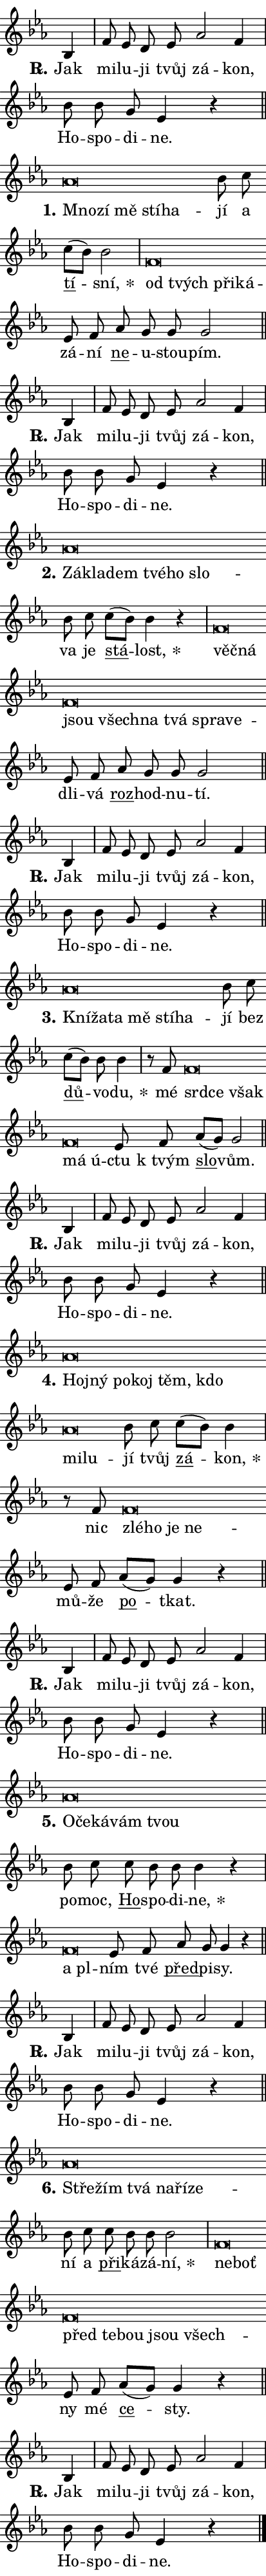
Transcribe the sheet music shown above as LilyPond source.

\version "2.22.1"
\header { tagline = "" }
\paper {
  indent = 0\cm
  top-margin = 0\cm
  right-margin = 0\cm
  bottom-margin = 0\cm
  left-margin = 0\cm
  paper-width = 7\cm
  page-breaking = #ly:one-page-breaking
  system-system-spacing.basic-distance = #11
  score-system-spacing.basic-distance = #11
  ragged-last = ##f
}


%% Author: Thomas Morley
%% https://lists.gnu.org/archive/html/lilypond-user/2020-05/msg00002.html
#(define (line-position grob)
"Returns position of @var[grob} in current system:
   @code{'start}, if at first time-step
   @code{'end}, if at last time-step
   @code{'middle} otherwise
"
  (let* ((col (ly:item-get-column grob))
         (ln (ly:grob-object col 'left-neighbor))
         (rn (ly:grob-object col 'right-neighbor))
         (col-to-check-left (if (ly:grob? ln) ln col))
         (col-to-check-right (if (ly:grob? rn) rn col))
         (break-dir-left
           (and
             (ly:grob-property col-to-check-left 'non-musical #f)
             (ly:item-break-dir col-to-check-left)))
         (break-dir-right
           (and
             (ly:grob-property col-to-check-right 'non-musical #f)
             (ly:item-break-dir col-to-check-right))))
        (cond ((eqv? 1 break-dir-left) 'start)
              ((eqv? -1 break-dir-right) 'end)
              (else 'middle))))

#(define (tranparent-at-line-position vctor)
  (lambda (grob)
  "Relying on @code{line-position} select the relevant enry from @var{vctor}.
Used to determine transparency,"
    (case (line-position grob)
      ((end) (not (vector-ref vctor 0)))
      ((middle) (not (vector-ref vctor 1)))
      ((start) (not (vector-ref vctor 2))))))

noteHeadBreakVisibility =
#(define-music-function (break-visibility)(vector?)
"Makes @code{NoteHead}s transparent relying on @var{break-visibility}"
#{
  \override NoteHead.transparent =
    #(tranparent-at-line-position break-visibility)
#})

#(define delete-ledgers-for-transparent-note-heads
  (lambda (grob)
    "Reads whether a @code{NoteHead} is transparent.
If so this @code{NoteHead} is removed from @code{'note-heads} from
@var{grob}, which is supposed to be @code{LedgerLineSpanner}.
As a result ledgers are not printed for this @code{NoteHead}"
    (let* ((nhds-array (ly:grob-object grob 'note-heads))
           (nhds-list
             (if (ly:grob-array? nhds-array)
                 (ly:grob-array->list nhds-array)
                 '()))
           ;; Relies on the transparent-property being done before
           ;; Staff.LedgerLineSpanner.after-line-breaking is executed.
           ;; This is fragile ...
           (to-keep
             (remove
               (lambda (nhd)
                 (ly:grob-property nhd 'transparent #f))
               nhds-list)))
      ;; TODO find a better method to iterate over grob-arrays, similiar
      ;; to filter/remove etc for lists
      ;; For now rebuilt from scratch
      (set! (ly:grob-object grob 'note-heads)  '())
      (for-each
        (lambda (nhd)
          (ly:pointer-group-interface::add-grob grob 'note-heads nhd))
        to-keep))))

hideNotes = {
  \noteHeadBreakVisibility #begin-of-line-visible
}
unHideNotes = {
  \noteHeadBreakVisibility #all-visible
}

% work-around for resetting accidentals
% https://lilypond.org/doc/v2.23/Documentation/notation/displaying-rhythms#unmetered-music
cadenzaMeasure = {
  \cadenzaOff
  \partial 1024 s1024
  \cadenzaOn
}

#(define-markup-command (accent layout props text) (markup?)
  "Underline accented syllable"
  (interpret-markup layout props
    #{\markup \override #'(offset . 4.3) \underline { #text }#}))

responsum = \markup \concat {
  "R" \hspace #-1.05 \path #0.1 #'((moveto 0 0.07) (lineto 0.9 0.8)) \hspace #0.05 "."
}

\layout {
    \context {
        \Staff
        \remove "Time_signature_engraver"
        \override LedgerLineSpanner.after-line-breaking = #delete-ledgers-for-transparent-note-heads
    }
    \context {
        \Voice {
            \override NoteHead.output-attributes = #'((class . "notehead"))
            \override Hairpin.height = #0.55
        }
    }
    \context {
        \Lyrics {
            \override StanzaNumber.output-attributes = #'((class . "stanzanumber"))
            \override LyricSpace.minimum-distance = #0.9
            \override LyricText.font-name = #"TeX Gyre Schola"
            \override LyricText.font-size = 1
            \override StanzaNumber.font-name = #"TeX Gyre Schola Bold"
            \override StanzaNumber.font-size = 1
        }
    }
}

% magnetic-lyrics.ily
%
%   written by
%     Jean Abou Samra <jean@abou-samra.fr>
%     Werner Lemberg <wl@gnu.org>
%
%   adapted by
%     Jiri Hon <jiri.hon@gmail.com>
%
% Version 2022-Apr-15

% https://www.mail-archive.com/lilypond-user@gnu.org/msg149350.html

#(define (Left_hyphen_pointer_engraver context)
   "Collect syllable-hyphen-syllable occurrences in lyrics and store
them in properties.  This engraver only looks to the left.  For
example, if the lyrics input is @code{foo -- bar}, it does the
following.

@itemize @bullet
@item
Set the @code{text} property of the @code{LyricHyphen} grob between
@q{foo} and @q{bar} to @code{foo}.

@item
Set the @code{left-hyphen} property of the @code{LyricText} grob with
text @q{foo} to the @code{LyricHyphen} grob between @q{foo} and
@q{bar}.
@end itemize

Use this auxiliary engraver in combination with the
@code{lyric-@/text::@/apply-@/magnetic-@/offset!} hook."
   (let ((hyphen #f)
         (text #f))
     (make-engraver
      (acknowledgers
       ((lyric-syllable-interface engraver grob source-engraver)
        (set! text grob)))
      (end-acknowledgers
       ((lyric-hyphen-interface engraver grob source-engraver)
        ;(when (not (grob::has-interface grob 'lyric-space-interface))
          (set! hyphen grob)));)
      ((stop-translation-timestep engraver)
       (when (and text hyphen)
         (ly:grob-set-object! text 'left-hyphen hyphen))
       (set! text #f)
       (set! hyphen #f)))))

#(define (lyric-text::apply-magnetic-offset! grob)
   "If the space between two syllables is less than the value in
property @code{LyricText@/.details@/.squash-threshold}, move the right
syllable to the left so that it gets concatenated with the left
syllable.

Use this function as a hook for
@code{LyricText@/.after-@/line-@/breaking} if the
@code{Left_@/hyphen_@/pointer_@/engraver} is active."
   (let ((hyphen (ly:grob-object grob 'left-hyphen #f)))
     (when hyphen
       (let ((left-text (ly:spanner-bound hyphen LEFT)))
         (when (grob::has-interface left-text 'lyric-syllable-interface)
           (let* ((common (ly:grob-common-refpoint grob left-text X))
                  (this-x-ext (ly:grob-extent grob common X))
                  (left-x-ext
                   (begin
                     ;; Trigger magnetism for left-text.
                     (ly:grob-property left-text 'after-line-breaking)
                     (ly:grob-extent left-text common X)))
                  ;; `delta` is the gap width between two syllables.
                  (delta (- (interval-start this-x-ext)
                            (interval-end left-x-ext)))
                  (details (ly:grob-property grob 'details))
                  (threshold (assoc-get 'squash-threshold details 0.2)))
             (when (< delta threshold)
               (let* (;; We have to manipulate the input text so that
                      ;; ligatures crossing syllable boundaries are not
                      ;; disabled.  For languages based on the Latin
                      ;; script this is essentially a beautification.
                      ;; However, for non-Western scripts it can be a
                      ;; necessity.
                      (lt (ly:grob-property left-text 'text))
                      (rt (ly:grob-property grob 'text))
                      (is-space (grob::has-interface hyphen 'lyric-space-interface))
                      (space (if is-space " " ""))
                      (space-markup (grob-interpret-markup grob " "))
                      (space-size (interval-length (ly:stencil-extent space-markup X)))
                      (extra-delta (if is-space space-size 0))
                      ;; Append new syllable.
                      (ltrt-space (if (and (string? lt) (string? rt))
                                (string-append lt space rt)
                                (make-concat-markup (list lt space rt))))
                      ;; Right-align `ltrt` to the right side.
                      (ltrt-space-markup (grob-interpret-markup
                               grob
                               (make-translate-markup
                                (cons (interval-length this-x-ext) 0)
                                (make-right-align-markup ltrt-space)))))
                 (begin
                   ;; Don't print `left-text`.
                   (ly:grob-set-property! left-text 'stencil #f)
                   ;; Set text and stencil (which holds all collected
                   ;; syllables so far) and shift it to the left.
                   (ly:grob-set-property! grob 'text ltrt-space)
                   (ly:grob-set-property! grob 'stencil ltrt-space-markup)
                   (ly:grob-translate-axis! grob (- (- delta extra-delta)) X))))))))))


#(define (lyric-hyphen::displace-bounds-first grob)
   ;; Make very sure this callback isn't triggered too early.
   (let ((left (ly:spanner-bound grob LEFT))
         (right (ly:spanner-bound grob RIGHT)))
     (ly:grob-property left 'after-line-breaking)
     (ly:grob-property right 'after-line-breaking)
     (ly:lyric-hyphen::print grob)))

squashThreshold = #0.4

\layout {
  \context {
    \Lyrics
    \consists #Left_hyphen_pointer_engraver
    \override LyricText.after-line-breaking =
      #lyric-text::apply-magnetic-offset!
    \override LyricHyphen.stencil = #lyric-hyphen::displace-bounds-first
    \override LyricText.details.squash-threshold = \squashThreshold
    \override LyricHyphen.minimum-distance = 0
    \override LyricHyphen.minimum-length = \squashThreshold
  }
}

squash = \override LyricText.details.squash-threshold = 9999
unSquash = \override LyricText.details.squash-threshold = \squashThreshold

left = \override LyricText.self-alignment-X = #LEFT
unLeft = \revert LyricText.self-alignment-X

starOffset = #(lambda (grob) 
                (let ((x_offset (ly:self-alignment-interface::aligned-on-x-parent grob)))
                  (if (= x_offset 0) 0 (+ x_offset 1.2))))

star = #(define-music-function (syllable)(string?)
"Append star separator at the end of a syllable"
#{
  \once \override LyricText.X-offset = #starOffset
  \lyricmode { \markup {
    #syllable
    \override #'((font-name . "TeX Gyre Schola Bold")) \hspace #0.2 \lower #0.65 \larger "*"
  } }
#})

starAccent = #(define-music-function (syllable)(string?)
"Append star separator at the end of a syllable and make accent"
#{
  \once \override LyricText.X-offset = #starOffset
  \lyricmode { \markup {
    \accent #syllable
    \override #'((font-name . "TeX Gyre Schola Bold")) \hspace #0.2 \lower #0.65 \larger "*"
  } }
#})

breath = #(define-music-function (syllable)(string?)
"Append breathing indicator at the end of a syllable"
#{
  \lyricmode { \markup { #syllable "+" } }
#})

optionalBreath = #(define-music-function (syllable)(string?)
"Append optional breathing indicator at the end of a syllable"
#{
  \lyricmode { \markup { #syllable "(+)" } }
#})


\score {
    <<
        \new Voice = "melody" { \cadenzaOn \key es \major \relative { bes4 \cadenzaMeasure \bar "|" f'8 es d es as2 f4 \cadenzaMeasure \bar "|" bes8 bes g es4 r \cadenzaMeasure \bar "||" \break }
\relative { as'\breve*1/16 \hideNotes \breve*1/16 \bar "" \breve*1/16 \bar "" \breve*1/16 \breve*1/16 \bar "" \unHideNotes bes8 c \bar "" c[( bes)] bes2 \cadenzaMeasure \bar "|" f\breve*1/16 \hideNotes \breve*1/16 \bar "" \breve*1/16 \breve*1/16 \bar "" \unHideNotes es8 f \bar "" as g g g2 \cadenzaMeasure \bar "||" \break }
\relative { bes4 \cadenzaMeasure \bar "|" f'8 es d es as2 f4 \cadenzaMeasure \bar "|" bes8 bes g es4 r \cadenzaMeasure \bar "||" \break }
\relative { as'\breve*1/16 \hideNotes \breve*1/16 \bar "" \breve*1/16 \bar "" \breve*1/16 \bar "" \breve*1/16 \breve*1/16 \bar "" \unHideNotes bes8 c \bar "" c[( bes)] bes4 r \cadenzaMeasure \bar "|" f\breve*1/16 \hideNotes \breve*1/16 \bar "" \breve*1/16 \bar "" \breve*1/16 \bar "" \breve*1/16 \bar "" \breve*1/16 \bar "" \breve*1/16 \breve*1/16 \bar "" \unHideNotes es8 f \bar "" as g g g2 \cadenzaMeasure \bar "||" \break }
\relative { bes4 \cadenzaMeasure \bar "|" f'8 es d es as2 f4 \cadenzaMeasure \bar "|" bes8 bes g es4 r \cadenzaMeasure \bar "||" \break }
\relative { as'\breve*1/16 \hideNotes \breve*1/16 \bar "" \breve*1/16 \bar "" \breve*1/16 \bar "" \breve*1/16 \breve*1/16 \bar "" \unHideNotes bes8 c \bar "" c[( bes)] bes bes4 \cadenzaMeasure \bar "|" r8 f8 f\breve*1/16 \hideNotes \breve*1/16 \bar "" \breve*1/16 \bar "" \breve*1/16 \breve*1/16 \bar "" \unHideNotes es8 f \bar "" as[( g)] g2 \cadenzaMeasure \bar "||" \break }
\relative { bes4 \cadenzaMeasure \bar "|" f'8 es d es as2 f4 \cadenzaMeasure \bar "|" bes8 bes g es4 r \cadenzaMeasure \bar "||" \break }
\relative { as'\breve*1/16 \hideNotes \breve*1/16 \bar "" \breve*1/16 \bar "" \breve*1/16 \bar "" \breve*1/16 \bar "" \breve*1/16 \bar "" \breve*1/16 \breve*1/16 \bar "" \unHideNotes bes8 c \bar "" c[( bes)] bes4 \cadenzaMeasure \bar "|" r8 f8 f\breve*1/16 \hideNotes \breve*1/16 \bar "" \breve*1/16 \breve*1/16 \bar "" \unHideNotes es8 f \bar "" as[( g)] g4 r \cadenzaMeasure \bar "||" \break }
\relative { bes4 \cadenzaMeasure \bar "|" f'8 es d es as2 f4 \cadenzaMeasure \bar "|" bes8 bes g es4 r \cadenzaMeasure \bar "||" \break }
\relative { as'\breve*1/16 \hideNotes \breve*1/16 \bar "" \breve*1/16 \bar "" \breve*1/16 \breve*1/16 \bar "" \unHideNotes bes8 c \bar "" c bes bes bes4 r \cadenzaMeasure \bar "|" f\breve*1/16 \hideNotes \breve*1/16 \bar "" \unHideNotes es8 f \bar "" as g g4 r \cadenzaMeasure \bar "||" \break }
\relative { bes4 \cadenzaMeasure \bar "|" f'8 es d es as2 f4 \cadenzaMeasure \bar "|" bes8 bes g es4 r \cadenzaMeasure \bar "||" \break }
\relative { as'\breve*1/16 \hideNotes \breve*1/16 \bar "" \breve*1/16 \bar "" \breve*1/16 \bar "" \breve*1/16 \breve*1/16 \bar "" \unHideNotes bes8 c \bar "" c bes bes bes2 \cadenzaMeasure \bar "|" f\breve*1/16 \hideNotes \breve*1/16 \bar "" \breve*1/16 \bar "" \breve*1/16 \bar "" \breve*1/16 \bar "" \breve*1/16 \breve*1/16 \bar "" \unHideNotes es8 f \bar "" as[( g)] g4 r \cadenzaMeasure \bar "||" \break }
\relative { bes4 \cadenzaMeasure \bar "|" f'8 es d es as2 f4 \cadenzaMeasure \bar "|" bes8 bes g es4 r \cadenzaMeasure \bar "||" \break } \bar "|." }
        \new Lyrics \lyricsto "melody" { \lyricmode { \set stanza = \responsum
Jak mi -- lu -- ji tvůj zá -- kon, Ho -- spo -- di -- ne.
\set stanza = "1."
\left Mno -- \squash zí mě stí -- ha -- \unLeft \unSquash jí a \markup \accent tí -- \star sní, \left od \squash tvých při -- ká -- \unLeft \unSquash zá -- ní \markup \accent ne -- u -- stou -- pím.
\set stanza = \responsum
Jak mi -- lu -- ji tvůj zá -- kon, Ho -- spo -- di -- ne.
\set stanza = "2."
\left Zá -- \squash kla -- dem tvé -- ho slo -- \unLeft \unSquash va je \markup \accent stá -- \star lost, \left věč -- \squash ná jsou všech -- na tvá spra -- ve -- \unLeft \unSquash dli -- vá \markup \accent roz -- hod -- nu -- tí.
\set stanza = \responsum
Jak mi -- lu -- ji tvůj zá -- kon, Ho -- spo -- di -- ne.
\set stanza = "3."
\left Kní -- \squash ža -- ta mě stí -- ha -- \unLeft \unSquash jí bez \markup \accent dů -- vo -- \star du, mé \left srd -- \squash ce však má ú -- \unLeft \unSquash ctu "k tvým" \markup \accent slo -- vům.
\set stanza = \responsum
Jak mi -- lu -- ji tvůj zá -- kon, Ho -- spo -- di -- ne.
\set stanza = "4."
\left Hoj -- \squash ný po -- koj těm, kdo mi -- lu -- \unLeft \unSquash jí tvůj \markup \accent zá -- \star kon, nic \left zlé -- \squash ho je ne -- \unLeft \unSquash mů -- že \markup \accent po -- tkat.
\set stanza = \responsum
Jak mi -- lu -- ji tvůj zá -- kon, Ho -- spo -- di -- ne.
\set stanza = "5."
\left O -- \squash če -- ká -- vám tvou \unLeft \unSquash po -- moc, \markup \accent Ho -- spo -- di -- \star ne, \left a \squash pl -- \unLeft \unSquash ním tvé \markup \accent před -- pi -- sy.
\set stanza = \responsum
Jak mi -- lu -- ji tvůj zá -- kon, Ho -- spo -- di -- ne.
\set stanza = "6."
\left Stře -- \squash žím tvá na -- ří -- ze -- \unLeft \unSquash ní a \markup \accent při -- ká -- zá -- \star ní, \left ne -- \squash boť před te -- bou jsou všech -- \unLeft \unSquash ny mé \markup \accent ce -- sty.
\set stanza = \responsum
Jak mi -- lu -- ji tvůj zá -- kon, Ho -- spo -- di -- ne. } }
    >>
    \layout {}
}
